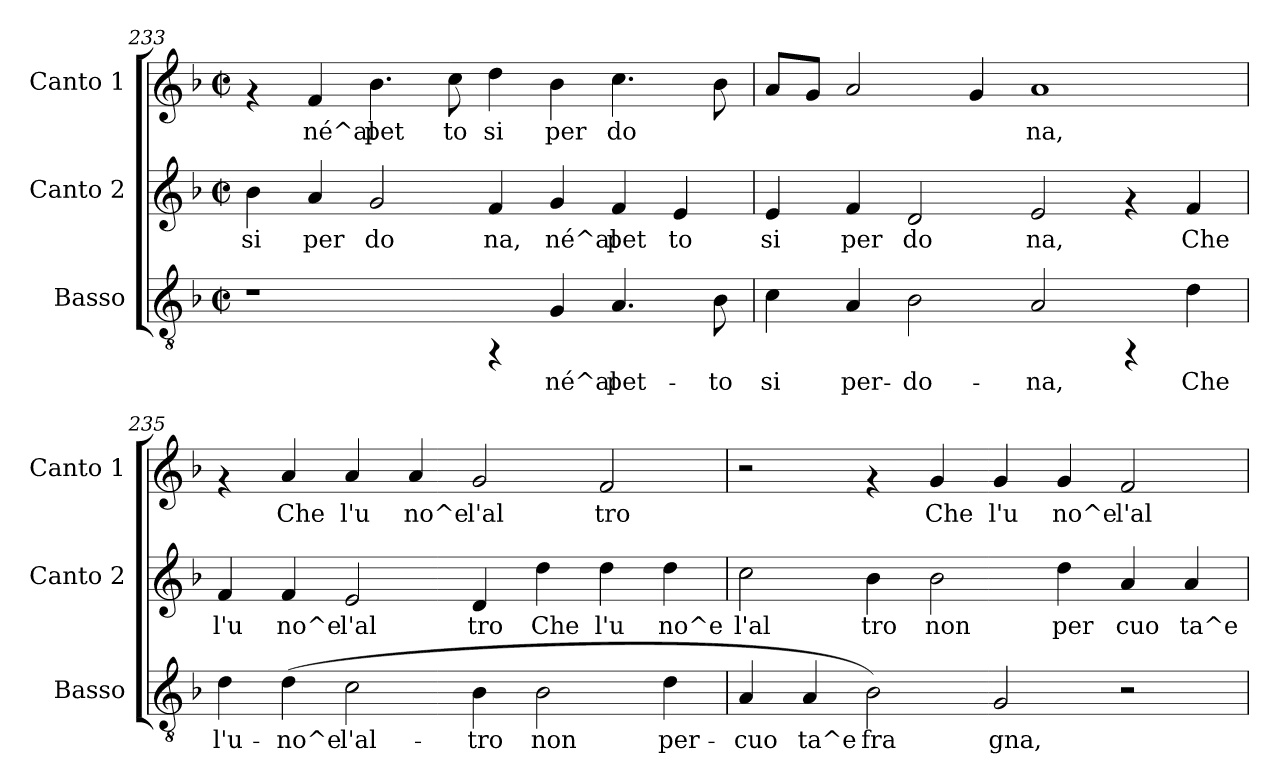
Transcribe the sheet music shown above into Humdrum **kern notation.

**kern	**text	**kern	**text	**kern	**text
*part3	*part3	*part2	*part2	*part1	*part1
*staff3	*staff3	*staff2	*staff2	*staff1	*staff1
*I"Basso	*	*I"Canto 2	*	*I"Canto 1	*
*I'Basso	*	*I'Canto 2	*	*I'Canto 1	*
!!LO:LB:g=z
*clefGv2	*	*clefG2	*	*clefG2	*
*k[b-]	*	*k[b-]	*	*k[b-]	*
*F:	*	*F:	*	*F:	*
*M2/2	*	*M2/2	*	*M2/2	*
*met(c|)	*	*met(c|)	*	*met(c|)	*
=233	=233	=233	=233	=233	=233
!	!	!	!LO:LY:b:cj	!	!
1r	.	4b-\	si	4rf	.
!	!	!	!LO:LY:b:cj	!	!LO:LY:b:cj
.	.	4a/	per	4f/	né^al
!	!	!	!LO:LY:b:cj	!	!LO:LY:b:cj
.	.	2g/	do	4.b-\	pet
!	!	!	!	!	!LO:LY:b:cj
.	.	.	.	8cc\	to
!	!	!	!LO:LY:b:cj	!	!LO:LY:b:cj
4rFF	.	4f/	na,	4dd\	si
!	!LO:LY:b:cj	!	!LO:LY:b:cj	!	!LO:LY:b:cj
4G/	né^al	4g/	né^al	4b-\	per
!	!LO:LY:b:cj	!	!LO:LY:b:cj	!	!LO:LY:b:cj
4.A/	pet-	4f/	pet	4.cc\	do
!	!	!	!LO:LY:b:cj	!	!
.	.	4e/	to	.	.
!	!LO:LY:b:cj	!	!	!	!LO:LY:b:cj
8B-\	-to	.	.	8b-\	.
=234	=234	=234	=234	=234	=234
!	!LO:LY:b:cj	!	!LO:LY:b:cj	!	!LO:LY:b:cj
4c\	si	4e/	si	8a/L	.
!	!	!	!	!	!LO:LY:b:cj
.	.	.	.	8g/J	.
!	!LO:LY:b:cj	!	!LO:LY:b:cj	!	!LO:LY:b:cj
4A/	per-	4f/	per	2a/	.
!	!LO:LY:b:cj	!	!LO:LY:b:cj	!	!
2B-\	-do-	2d/	do	.	.
!	!	!	!	!	!LO:LY:b:cj
.	.	.	.	4g/	.
!	!LO:LY:b:cj	!	!LO:LY:b:cj	!	!LO:LY:b:cj
2A/	-na,	2e/	na,	1a	na,
4rFF	.	4rf	.	.	.
!	!LO:LY:b:cj	!	!LO:LY:b:cj	!	!
4d\	Che	4f/	Che	.	.
=235	=235	=235	=235	=235	=235
!	!LO:LY:b:cj	!	!LO:LY:b:cj	!	!
4d\	l'u-	4f/	l'u	4rf	.
!	!LO:LY:b:cj	!	!LO:LY:b:cj	!	!LO:LY:b:cj
(<4d\	-no^e	4f/	no^e	4a/	Che
!	!LO:LY:b:cj	!	!LO:LY:b:cj	!	!LO:LY:b:cj
2c\	l'al-	2e/	l'al	4a/	l'u
!	!	!	!	!	!LO:LY:b:cj
.	.	.	.	4a/	no^e
!	!LO:LY:b:cj	!	!LO:LY:b:cj	!	!LO:LY:b:cj
4B-\	-tro	4d/	tro	2g/	l'al
!	!LO:LY:b:cj	!	!LO:LY:b:cj	!	!
2B-\	non	4dd\	Che	.	.
!	!	!	!LO:LY:b:cj	!	!LO:LY:b:cj
.	.	4dd\	l'u	2f/	tro
!	!LO:LY:b:cj	!	!LO:LY:b:cj	!	!
4d\	per-	4dd\	no^e	.	.
!!LO:LB:g=z
=236	=236	=236	=236	=236	=236
!	!LO:LY:b:cj	!	!LO:LY:b:cj	!	!
4A/	-cuo	2cc\	l'al	2r	.
!	!LO:LY:b:cj	!	!	!	!
4A/	ta^e	.	.	.	.
!	!LO:LY:b:cj	!	!LO:LY:b:cj	!	!
2B-\)	fra	4b-\	tro	4rf	.
!	!	!	!LO:LY:b:cj	!	!LO:LY:a:cj
.	.	2b-\	non	4g/	Che
!	!LO:LY:b:cj	!	!	!	!LO:LY:a:cj
2G/	gna,	.	.	4g/	l'u
!	!	!	!LO:LY:b:cj	!	!LO:LY:a:cj
.	.	4dd\	per	4g/	no^e
!	!	!	!LO:LY:b:cj	!	!LO:LY:a:cj
2r	.	4a/	cuo	2f/	l'al
!	!	!	!LO:LY:b:cj	!	!
.	.	4a/	ta^e	.	.
=	=	=	=	=	=
*-	*-	*-	*-	*-	*-
